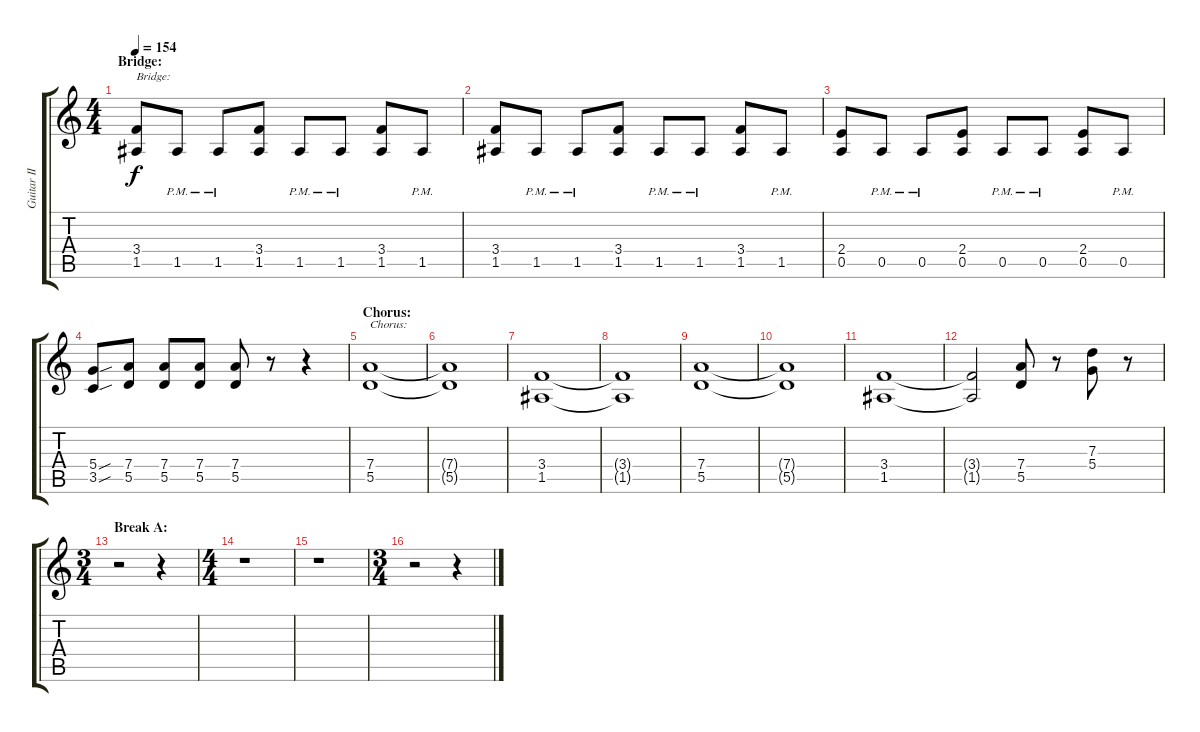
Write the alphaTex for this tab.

\track ("Guitar II" "Guitar II") {instrument distortionguitar}
\staff {score tabs}
\tuning (E4 B3 G3 D3 A2 E2) {hide}
\ts (4 4)
\section ("" "Bridge:")
\tempo 154
\clef g2
\ks c
(3.4 1.5).8{txt "Bridge:" dy f} 1.5{pm}.8 1.5{pm}.8 (3.4 1.5).8 1.5{pm}.8 1.5{pm}.8 (3.4 1.5).8 1.5{pm}.8 |
(3.4 1.5).8 1.5{pm}.8 1.5{pm}.8 (3.4 1.5).8 1.5{pm}.8 1.5{pm}.8 (3.4 1.5).8 1.5{pm}.8 |
(2.4 0.5).8 0.5{pm}.8 0.5{pm}.8 (2.4 0.5).8 0.5{pm}.8 0.5{pm}.8 (2.4 0.5).8 0.5{pm}.8 |
(5.4{sou} 3.5{sou}).8 (7.4 5.5).8 (7.4 5.5).8 (7.4 5.5).8 (7.4 5.5).8 r.8 r.4 |
\section ("" "Chorus:")
(7.4 5.5).1{txt "Chorus:"} |
(7.4{t} 5.5{t}).1 |
(3.4 1.5).1 |
(3.4{t} 1.5{t}).1 |
(7.4 5.5).1 |
(7.4{t} 5.5{t}).1 |
(3.4 1.5).1 |
(3.4{t} 1.5{t}).2 (7.4 5.5).8 r.8 (7.3 5.4).8 r.8 |
\ts (3 4)
\section ("" "Break A:")
r.2 r.4 |
\ts (4 4)
r.1 |
r.1 |
\ts (3 4)
r.2 r.4
